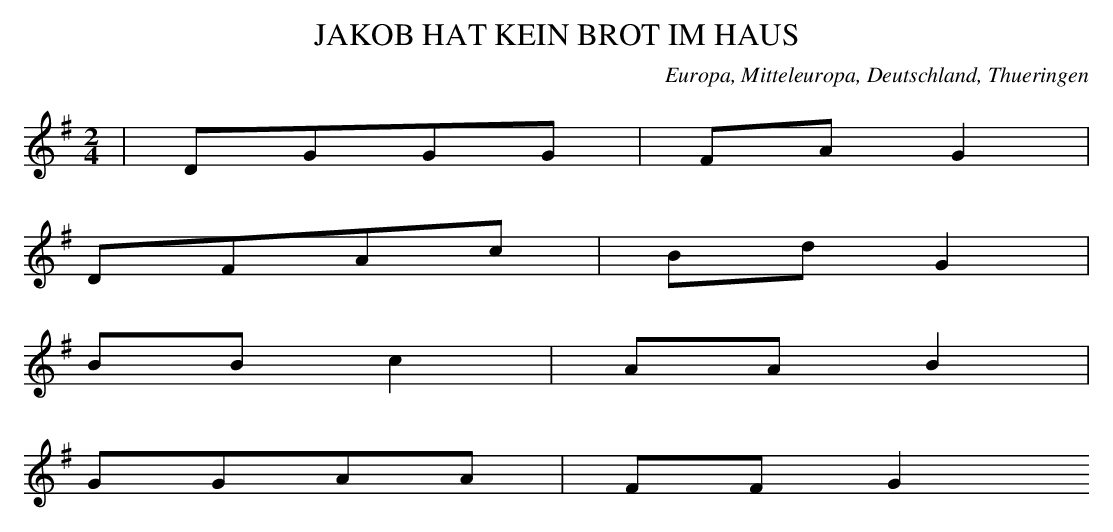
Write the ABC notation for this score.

X:1
T: JAKOB HAT KEIN BROT IM HAUS
O: Europa, Mitteleuropa, Deutschland, Thueringen
M: 2/4
L: 1/8
K: G
 | DGGG | FAG2 |
DFAc | BdG2 |
BBc2 | AAB2 |
GGAA | FFG2
